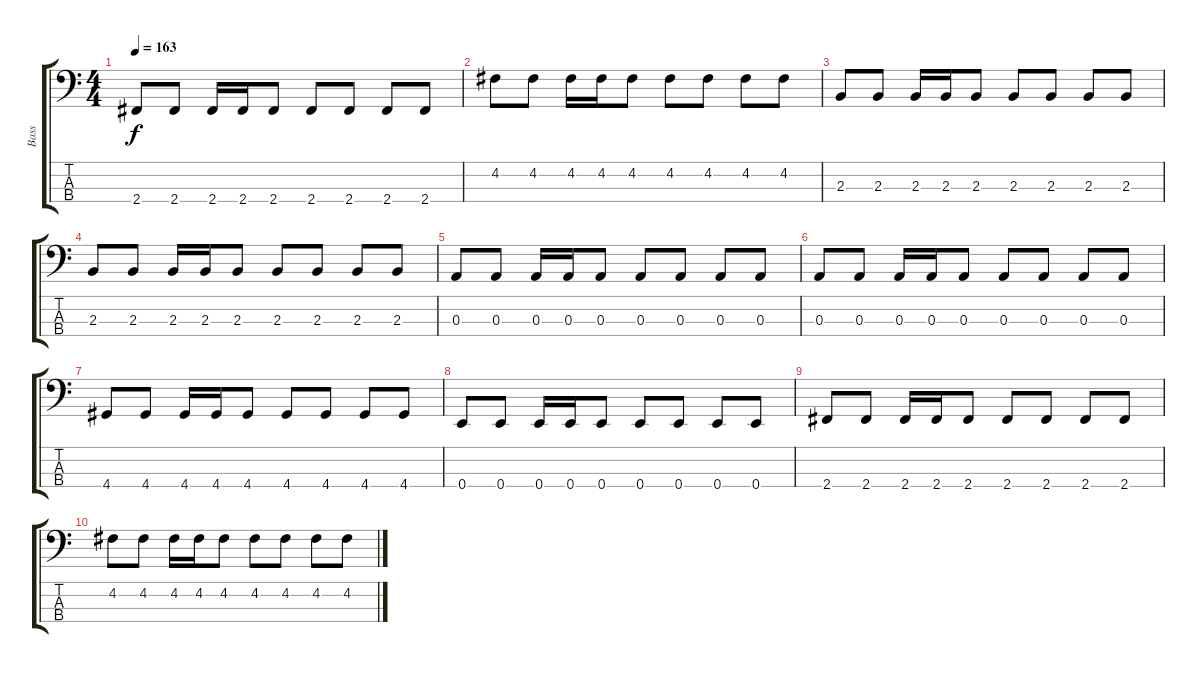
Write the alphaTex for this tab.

\track ("Bass" "Bass") {instrument electricbassfinger}
\staff {score tabs}
\tuning (G2 D2 A1 E1) {hide}
\ts (4 4)
\tempo 163
\clef f4
\ks c
2.4.8{dy f} 2.4.8 2.4.16 2.4.16 2.4.8 2.4.8 2.4.8 2.4.8 2.4.8 |
4.2.8 4.2.8 4.2.16 4.2.16 4.2.8 4.2.8 4.2.8 4.2.8 4.2.8 |
2.3.8 2.3.8 2.3.16 2.3.16 2.3.8 2.3.8 2.3.8 2.3.8 2.3.8 |
2.3.8 2.3.8 2.3.16 2.3.16 2.3.8 2.3.8 2.3.8 2.3.8 2.3.8 |
0.3.8 0.3.8 0.3.16 0.3.16 0.3.8 0.3.8 0.3.8 0.3.8 0.3.8 |
0.3.8 0.3.8 0.3.16 0.3.16 0.3.8 0.3.8 0.3.8 0.3.8 0.3.8 |
4.4.8 4.4.8 4.4.16 4.4.16 4.4.8 4.4.8 4.4.8 4.4.8 4.4.8 |
0.4.8{volume 0} 0.4.8 0.4.16 0.4.16 0.4.8 0.4.8 0.4.8 0.4.8 0.4.8 |
2.4.8 2.4.8 2.4.16 2.4.16 2.4.8 2.4.8 2.4.8 2.4.8 2.4.8 |
4.2.8 4.2.8 4.2.16 4.2.16 4.2.8 4.2.8 4.2.8 4.2.8 4.2.8
